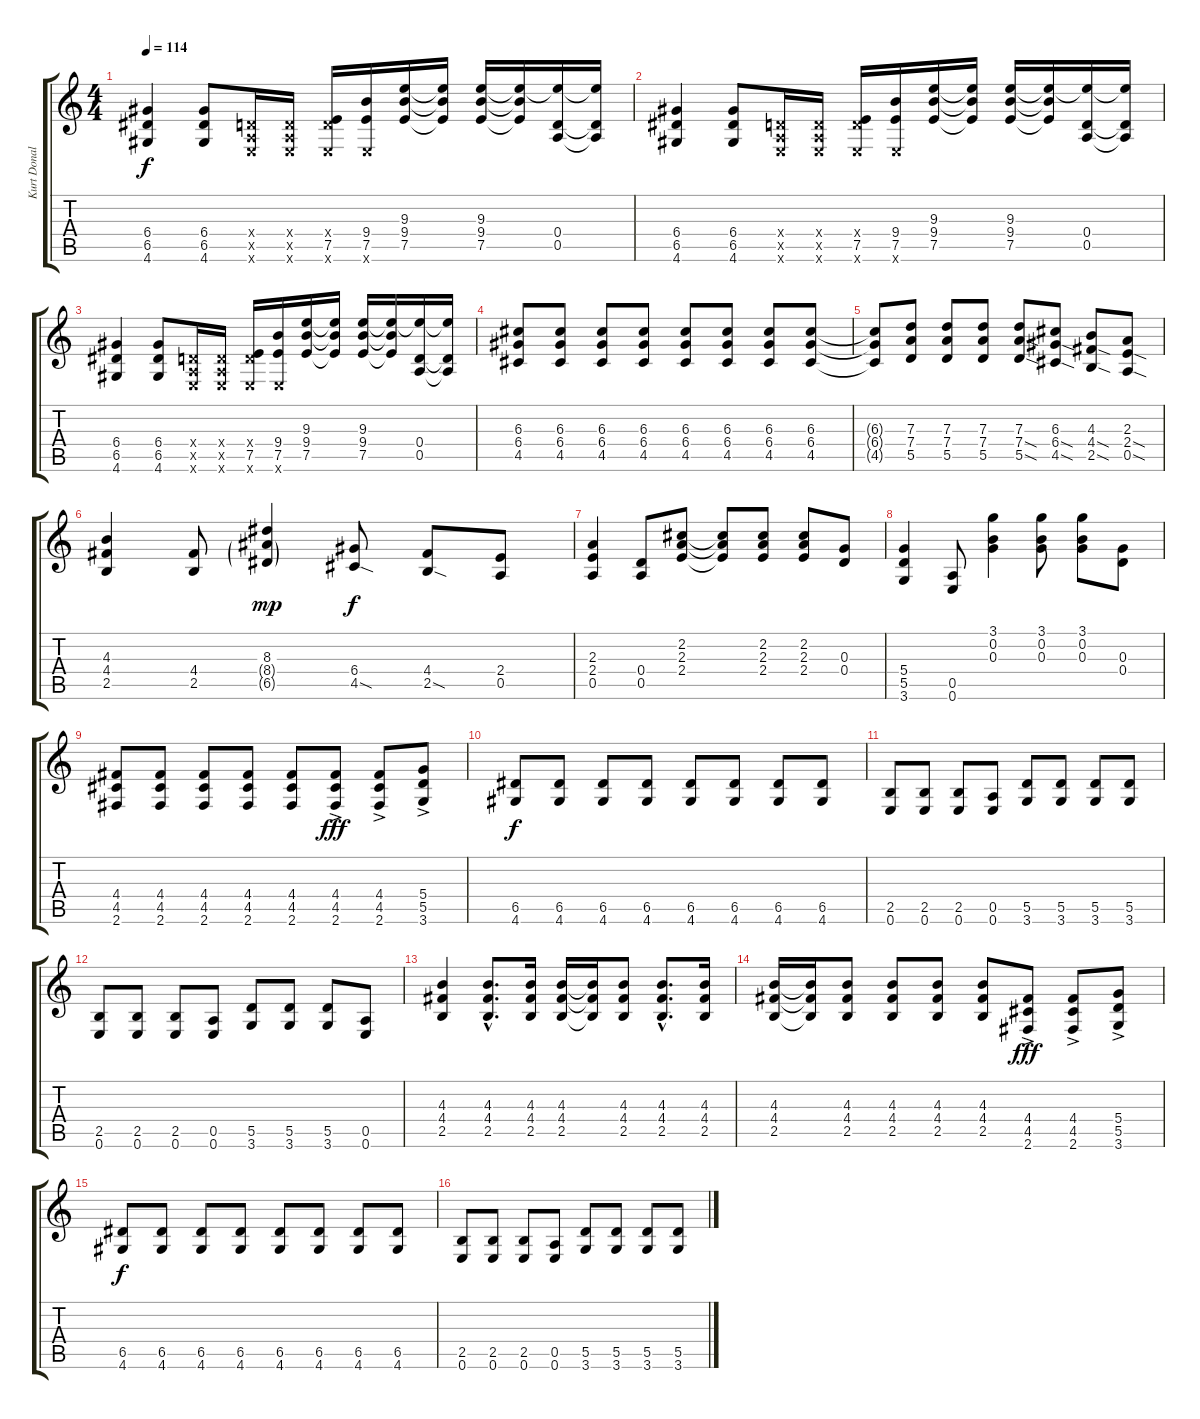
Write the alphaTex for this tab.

\track ("Kurt Donald Cobain (Guitare)" "Kurt Donal") {instrument electricguitarmuted}
\staff {score tabs}
\tuning (E4 B3 G3 D3 A2 E2) {hide}
\ts (4 4)
\tempo 114
\clef g2
\ks c
(6.4 6.5 4.6).4{dy f} (6.4 6.5 4.6).8 (0.4{x} 0.5{x} 0.6{x}).16 (0.4{x} 0.5{x} 0.6{x}).16 (0.4{x} 7.5 0.6{x}).16 (9.4 7.5 0.6{x}).16 (9.3 9.4 7.5).16 (9.3{t} 9.4{t} 7.5{t}).16 (9.3 9.4 7.5).16 (9.3{t} 9.4{t} 7.5{t}).16 (9.3{t} 0.4 0.5).16 (9.3{t} 0.4{t} 0.5{t}).16 |
(6.4 6.5 4.6).4 (6.4 6.5 4.6).8 (0.4{x} 0.5{x} 0.6{x}).16 (0.4{x} 0.5{x} 0.6{x}).16 (0.4{x} 7.5 0.6{x}).16 (9.4 7.5 0.6{x}).16 (9.3 9.4 7.5).16 (9.3{t} 9.4{t} 7.5{t}).16 (9.3 9.4 7.5).16 (9.3{t} 9.4{t} 7.5{t}).16 (9.3{t} 0.4 0.5).16 (9.3{t} 0.4{t} 0.5{t}).16 |
(6.4 6.5 4.6).4 (6.4 6.5 4.6).8 (0.4{x} 0.5{x} 0.6{x}).16 (0.4{x} 0.5{x} 0.6{x}).16 (0.4{x} 7.5 0.6{x}).16 (9.4 7.5 0.6{x}).16 (9.3 9.4 7.5).16 (9.3{t} 9.4{t} 7.5{t}).16 (9.3 9.4 7.5).16 (9.3{t} 9.4{t} 7.5{t}).16 (9.3{t} 0.4 0.5).16 (9.3{t} 0.4{t} 0.5{t}).16 |
(6.3 6.4 4.5).8 (6.3 6.4 4.5).8 (6.3 6.4 4.5).8 (6.3 6.4 4.5).8 (6.3 6.4 4.5).8 (6.3 6.4 4.5).8 (6.3 6.4 4.5).8 (6.3 6.4 4.5).8 |
(6.3{t} 6.4{t} 4.5{t}).8 (7.3 7.4 5.5).8 (7.3 7.4 5.5).8 (7.3 7.4 5.5).8 (7.3 7.4{sod} 5.5{sod}).8 (6.3 6.4{sod} 4.5{sod}).8 (4.3 4.4{sod} 2.5{sod}).8 (2.3 2.4{sod} 0.5{sod}).8 |
(4.3 4.4 2.5).4 (4.4 2.5).8 (8.3 8.4{g} 6.5{g}).4{dy mp} (6.4 4.5{sod}).8{dy f} (4.4 2.5{sod}).8 (2.4 0.5).8 |
(2.3 2.4 0.5).4 (0.4 0.5).8 (2.2 2.3 2.4).8 (2.2{t} 2.3{t} 2.4{t}).8 (2.2 2.3 2.4).8 (2.2 2.3 2.4).8 (0.3 0.4).8 |
(5.4 5.5 3.6).4 (0.5 0.6).8 (3.1 0.2 0.3).4 (3.1 0.2 0.3).8 (3.1 0.2 0.3).8 (0.3 0.4).8 |
(4.4 4.5 2.6).8{volume 11} (4.4 4.5 2.6).8 (4.4 4.5 2.6).8 (4.4 4.5 2.6).8 (4.4 4.5 2.6).8 (4.4 4.5{ac} 2.6{ac}).8{dy fff} (4.4 4.5{ac} 2.6{ac}).8 (5.4 5.5{ac} 3.6{ac}).8 |
(6.5 4.6).8{dy f volume 16 instrument electricguitarmuted} (6.5 4.6).8 (6.5 4.6).8 (6.5 4.6).8 (6.5 4.6).8 (6.5 4.6).8 (6.5 4.6).8 (6.5 4.6).8 |
(2.5 0.6).8 (2.5 0.6).8 (2.5 0.6).8 (0.5 0.6).8 (5.5 3.6).8 (5.5 3.6).8 (5.5 3.6).8 (5.5 3.6).8 |
(2.5 0.6).8 (2.5 0.6).8 (2.5 0.6).8 (0.5 0.6).8 (5.5 3.6).8 (5.5 3.6).8 (5.5 3.6).8 (0.5 0.6).8 |
(4.3 4.4 2.5).4{volume 11 instrument distortionguitar} (4.3{hac} 4.4{hac} 2.5{hac}).8{d} (4.3 4.4 2.5).16 (4.3 4.4 2.5).16 (4.3{t} 4.4{t} 2.5{t}).16 (4.3 4.4 2.5).8 (4.3{hac} 4.4{hac} 2.5{hac}).8{d} (4.3 4.4 2.5).16 |
(4.3 4.4 2.5).16 (4.3{t} 4.4{t} 2.5{t}).16 (4.3 4.4 2.5).8 (4.3 4.4 2.5).8 (4.3 4.4 2.5).8 (4.3 4.4 2.5).8 (4.4 4.5{ac} 2.6{ac}).8{dy fff} (4.4 4.5{ac} 2.6{ac}).8 (5.4 5.5{ac} 3.6{ac}).8 |
(6.5 4.6).8{dy f volume 16 instrument electricguitarmuted} (6.5 4.6).8 (6.5 4.6).8 (6.5 4.6).8 (6.5 4.6).8 (6.5 4.6).8 (6.5 4.6).8 (6.5 4.6).8 |
(2.5 0.6).8 (2.5 0.6).8 (2.5 0.6).8 (0.5 0.6).8 (5.5 3.6).8 (5.5 3.6).8 (5.5 3.6).8 (5.5 3.6).8
